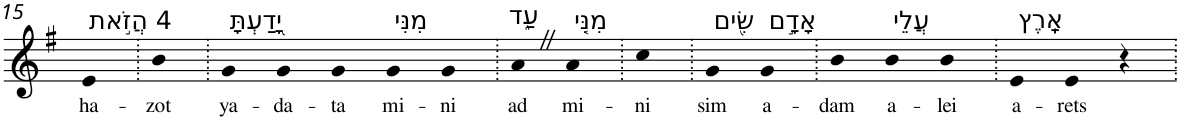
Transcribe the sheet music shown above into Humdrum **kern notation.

**kern	**text
*part1	*part1
*staff1	*staff1
*I"Piano	*
*I'Pno	*
!!LO:PB:g=z
*clefG2	*
*k[f#]	*
*G:	*
=15	=15
!LO:TX:a:t=4 הֲזֹ֣את	!
!	!LO:LY:b
4e	ha-
=16.	=16.
!	!LO:LY:b
4b	-zot
=17.	=17.
!LO:TX:a:t=יָ֭דַעְתָּ	!
!	!LO:LY:b
4g	ya-
!	!LO:LY:b
4g	-da-
!	!LO:LY:b
4g	-ta
!LO:TX:a:t=מִנִּי	!
!	!LO:LY:b
4g	mi-
!	!LO:LY:b
4g	-ni
=18.	=18.
!LO:TX:a:t=עַ֑ד	!
!	!LO:LY:b
4aZ	ad
!LO:TX:a:t=מִנִּ֤י	!
!	!LO:LY:b
4a	mi-
=19.	=19.
!	!LO:LY:b
4cc	-ni
=20.	=20.
!LO:TX:a:t=שִׂ֖ים	!
!	!LO:LY:b
4g	sim
!LO:TX:a:t=אָדָ֣ם	!
!	!LO:LY:b
4g	a-
=21.	=21.
!	!LO:LY:b
4b	-dam
!LO:TX:a:t=עֲלֵי	!
!	!LO:LY:b
4b	a-
!	!LO:LY:b
4b	-lei
=22.	=22.
!LO:TX:a:t=אָֽרֶץ	!
!	!LO:LY:b
4e	a-
!	!LO:LY:b
4e	-rets
4r	.
=.	=.
*-	*-
